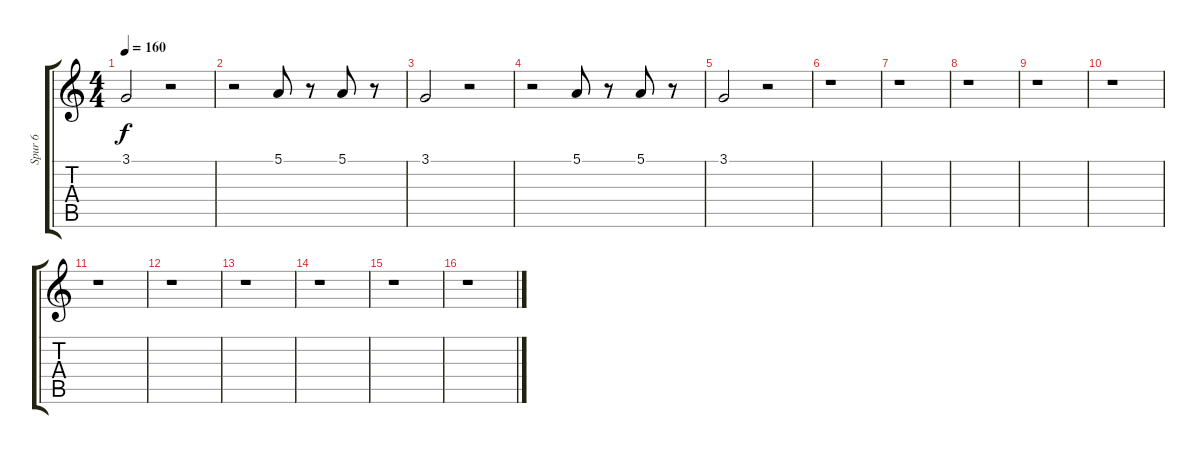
\track ("Spur 6" "Spur 6") {instrument lead1square}
\staff {score tabs}
\tuning (E4 B3 G3 D3 A2 E2) {hide}
\ts (4 4)
\tempo 160
\clef g2
\ks c
3.1.2{dy f} r.2 |
r.2 5.1.8 r.8 5.1.8 r.8 |
3.1.2 r.2 |
r.2 5.1.8 r.8 5.1.8 r.8 |
3.1.2 r.2 |
r.1 |
r.1 |
r.1 |
r.1 |
r.1 |
r.1 |
r.1 |
r.1 |
r.1 |
r.1 |
r.1
